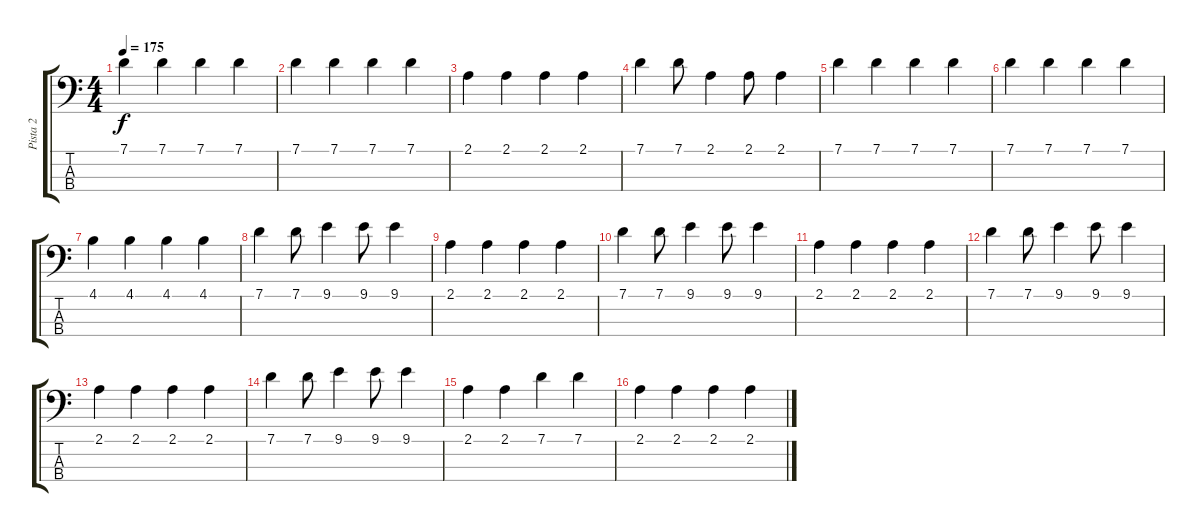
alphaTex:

\track ("Pista 2" "Pista 2") {instrument electricbassfinger}
\staff {score tabs}
\tuning (G2 D2 A1 E1) {hide}
\ts (4 4)
\tempo 175
\clef f4
\ks c
7.1.4{dy f} 7.1.4 7.1.4 7.1.4 |
7.1.4 7.1.4 7.1.4 7.1.4 |
2.1.4 2.1.4 2.1.4 2.1.4 |
7.1.4 7.1.8 2.1.4 2.1.8 2.1.4 |
7.1.4 7.1.4 7.1.4 7.1.4 |
7.1.4 7.1.4 7.1.4 7.1.4 |
4.1.4 4.1.4 4.1.4 4.1.4 |
7.1.4 7.1.8 9.1.4 9.1.8 9.1.4 |
2.1.4 2.1.4 2.1.4 2.1.4 |
7.1.4 7.1.8 9.1.4 9.1.8 9.1.4 |
2.1.4 2.1.4 2.1.4 2.1.4 |
7.1.4 7.1.8 9.1.4 9.1.8 9.1.4 |
2.1.4 2.1.4 2.1.4 2.1.4 |
7.1.4 7.1.8 9.1.4 9.1.8 9.1.4 |
2.1.4 2.1.4 7.1.4 7.1.4 |
2.1.4 2.1.4 2.1.4 2.1.4
